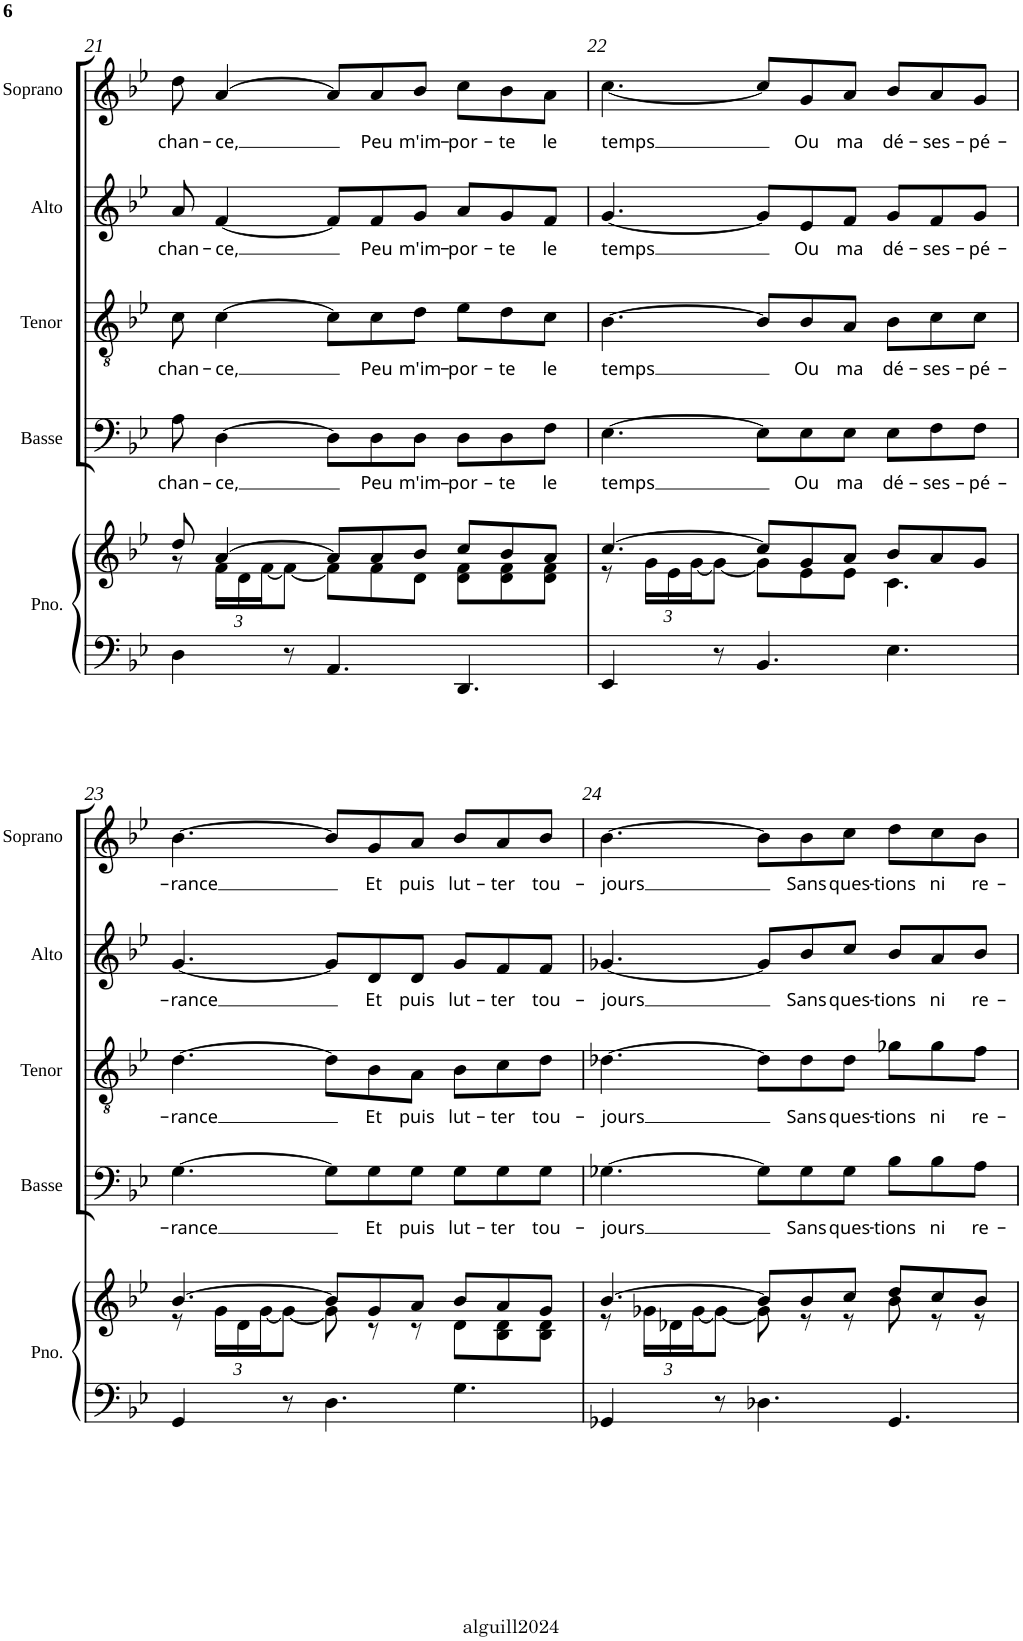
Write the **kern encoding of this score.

**kern	**kern	**kern	**text	**kern	**text	**kern	**text	**kern	**text
*part5	*part5	*part4	*part4	*part3	*part3	*part2	*part2	*part1	*part1
*staff6	*staff5	*staff4	*staff4	*staff3	*staff3	*staff2	*staff2	*staff1	*staff1
*I"Piano	*	*I"Basse	*	*I"Tenor	*	*I"Alto	*	*I"Soprano	*
*I'Pno.	*	*I'Basse	*	*I'Tenor	*	*I'Alto	*	*I'Soprano	*
!!LO:PB:g=z
*clefF4	*clefG2	*clefF4	*	*clefGv2	*	*clefG2	*	*clefG2	*
*k[b-e-]	*k[b-e-]	*k[b-e-]	*	*k[b-e-]	*	*k[b-e-]	*	*k[b-e-]	*
*B-:	*B-:	*B-:	*	*B-:	*	*B-:	*	*B-:	*
*M9/8	*M9/8	*M9/8	*	*M9/8	*	*M9/8	*	*M9/8	*
=21	=21	=21	=21	=21	=21	=21	=21	=21	=21
*	*^	*	*	*	*	*	*	*	*
!	!	!	!	!LO:LY:b	!	!LO:LY:b	!	!LO:LY:b	!	!LO:LY:b
*	*	*	*	*	*	*	*	*	*^	*
4D\	8dd/	8r	8A\	chan-	8c\	chan-	8a/	chan-	1ryy	8dd\	chan-
*	*	*Xbrackettup	*	*	*	*	*	*	*	*	*
!	!	!	!	!LO:LY:b	!	!LO:LY:b	!	!LO:LY:b	!	!	!LO:LY:b
.	[>4a/	24f\LL	[4D\	-ce,	[4c\	-ce,	[4f/	-ce,	.	[4a/	-ce,
.	.	24d\	.	.	.	.	.	.	.	.	.
.	.	[<24f\J	.	.	.	.	.	.	.	.	.
8r	.	8f\J_	.	.	.	.	.	.	.	.	.
4.AA/	8a/L]	8f\L]	8D\L]	.	8c\L]	.	8f/L]	.	.	8a/L]	.
!	!	!	!	!LO:LY:b	!	!LO:LY:b	!	!LO:LY:b	!	!	!LO:LY:b
.	8a/	8f\	8D\	Peu	8c\	Peu	8f/	Peu	.	8a/	Peu
!	!	!	!	!LO:LY:b	!	!LO:LY:b	!	!LO:LY:b	!	!	!LO:LY:b
.	8b-/J	8d\J	8D\J	m'im-	8d\J	m'im-	8g/J	m'im-	.	8b-/J	m'im-
!	!	!	!	!LO:LY:b	!	!LO:LY:b	!	!LO:LY:b	!	!	!LO:LY:b
4.DD/	8cc/L	8d\ 8f\L	8D\L	-por-	8e-\L	-por-	8a/L	-por-	.	8cc\L	-por-
!	!	!	!	!LO:LY:b	!	!LO:LY:b	!	!LO:LY:b	!	!	!LO:LY:b
.	8b-/	8d\ 8f\	8D\	-te	8d\	-te	8g/	-te	.	8b-\	-te
!	!	!	!	!LO:LY:b	!	!LO:LY:b	!	!LO:LY:b	!	!	!LO:LY:b
.	8a/J	8d\ 8f\J	8F\J	le	8c\J	le	8f/J	le	8ryy	8a\J	le
=22	=22	=22	=22	=22	=22	=22	=22	=22	=22	=22	=22
!	!	!	!	!LO:LY:b	!	!LO:LY:b	!	!LO:LY:b	!	!	!LO:LY:b
4EE-/	[>4.cc/	8r	[4.E-\	temps	[4.B-\	temps	[4.g/	temps	1ryy	[4.cc\	temps
.	.	24g\LL	.	.	.	.	.	.	.	.	.
.	.	24e-\	.	.	.	.	.	.	.	.	.
.	.	[<24g\J	.	.	.	.	.	.	.	.	.
8r	.	8g\J_	.	.	.	.	.	.	.	.	.
4.BB-/	8cc/L]	8g\L]	8E-\L]	.	8B-/L]	.	8g/L]	.	.	8cc/L]	.
!	!	!	!	!LO:LY:b	!	!LO:LY:b	!	!LO:LY:b	!	!	!LO:LY:b
.	8g/	8e-\	8E-\	Ou	8B-/	Ou	8e-/	Ou	.	8g/	Ou
!	!	!	!	!LO:LY:b	!	!LO:LY:b	!	!LO:LY:b	!	!	!LO:LY:b
.	8a/J	8e-\J	8E-\J	ma	8A/J	ma	8f/J	ma	.	8a/J	ma
!	!	!	!	!LO:LY:b	!	!LO:LY:b	!	!LO:LY:b	!	!	!LO:LY:b
4.E-\	8b-/L	4.c\	8E-\L	dé-	8B-\L	dé-	8g/L	dé-	.	8b-/L	dé-
!	!	!	!	!LO:LY:b	!	!LO:LY:b	!	!LO:LY:b	!	!	!LO:LY:b
.	8a/	.	8F\	-ses-	8c\	-ses-	8f/	-ses-	.	8a/	-ses-
!	!	!	!	!LO:LY:b	!	!LO:LY:b	!	!LO:LY:b	!	!	!LO:LY:b
.	8g/J	.	8F\J	-pé-	8c\J	-pé-	8g/J	-pé-	8ryy	8g/J	-pé-
!!LO:LB:g=z
=23	=23	=23	=23	=23	=23	=23	=23	=23	=23	=23	=23
!	!	!	!	!LO:LY:b	!	!LO:LY:b	!	!LO:LY:b	!	!	!LO:LY:b
*	*	*	*	*	*	*	*	*	*v	*v	*
4GG/	[>4.b-/	8r	[4.G\	-rance	[4.d\	-rance	[4.g/	-rance	[4.b-\	-rance
.	.	24g\LL	.	.	.	.	.	.	.	.
.	.	24d\	.	.	.	.	.	.	.	.
.	.	[<24g\J	.	.	.	.	.	.	.	.
8r	.	8g\J_	.	.	.	.	.	.	.	.
4.D\	8b-/L]	8g\]	8G\L]	.	8d\L]	.	8g/L]	.	8b-/L]	.
!	!	!	!	!LO:LY:b	!	!LO:LY:b	!	!LO:LY:b	!	!LO:LY:b
.	8g/	8r	8G\	Et	8B-\	Et	8d/	Et	8g/	Et
!	!	!	!	!LO:LY:b	!	!LO:LY:b	!	!LO:LY:b	!	!LO:LY:b
.	8a/J	8r	8G\J	puis	8A\J	puis	8d/J	puis	8a/J	puis
!	!	!	!	!LO:LY:b	!	!LO:LY:b	!	!LO:LY:b	!	!LO:LY:b
4.G\	8b-/L	8d\L	8G\L	lut-	8B-\L	lut-	8g/L	lut-	8b-/L	lut-
!	!	!	!	!LO:LY:b	!	!LO:LY:b	!	!LO:LY:b	!	!LO:LY:b
.	8a/	8B-\ 8d\	8G\	-ter	8c\	-ter	8f/	-ter	8a/	-ter
!	!	!	!	!LO:LY:b	!	!LO:LY:b	!	!LO:LY:b	!	!LO:LY:b
.	8g/J	8B-\ 8d\J	8G\J	tou-	8d\J	tou-	8f/J	tou-	8b-/J	tou-
=24	=24	=24	=24	=24	=24	=24	=24	=24	=24	=24
!	!	!	!	!LO:LY:b	!	!LO:LY:b	!	!LO:LY:b	!	!LO:LY:b
4GG-X/	[>4.b-/	8r	[4.G-X\	-jours	[4.d-X\	-jours	[4.g-X/	-jours	[4.b-\	-jours
.	.	24g-X\LL	.	.	.	.	.	.	.	.
.	.	24d-X\	.	.	.	.	.	.	.	.
.	.	[<24g-\J	.	.	.	.	.	.	.	.
8r	.	8g-\J_	.	.	.	.	.	.	.	.
4.D-X\	8b-/L]	8g-\]	8G-\L]	.	8d-\L]	.	8g-/L]	.	8b-\L]	.
!	!	!	!	!LO:LY:b	!	!LO:LY:b	!	!LO:LY:b	!	!LO:LY:b
.	8b-/	8r	8G-\	Sans	8d-\	Sans	8b-/	Sans	8b-\	Sans
!	!	!	!	!LO:LY:b	!	!LO:LY:b	!	!LO:LY:b	!	!LO:LY:b
.	8cc/J	8r	8G-\J	ques-	8d-\J	ques-	8cc/J	ques-	8cc\J	ques-
!	!	!	!	!LO:LY:b	!	!LO:LY:b	!	!LO:LY:b	!	!LO:LY:b
4.GG-/	8dd/L	8b-\	8B-\L	-tions	8g-X\L	-tions	8b-/L	-tions	8dd\L	-tions
!	!	!	!	!LO:LY:b	!	!LO:LY:b	!	!LO:LY:b	!	!LO:LY:b
.	8cc/	8r	8B-\	ni	8g-\	ni	8a/	ni	8cc\	ni
!	!	!	!	!LO:LY:b	!	!LO:LY:b	!	!LO:LY:b	!	!LO:LY:b
.	8b-/J	8r	8A\J	re-	8f\J	re-	8b-/J	re-	8b-\J	re-
*	*v	*v	*	*	*	*	*	*	*	*
=	=	=	=	=	=	=	=	=	=
*-	*-	*-	*-	*-	*-	*-	*-	*-	*-
